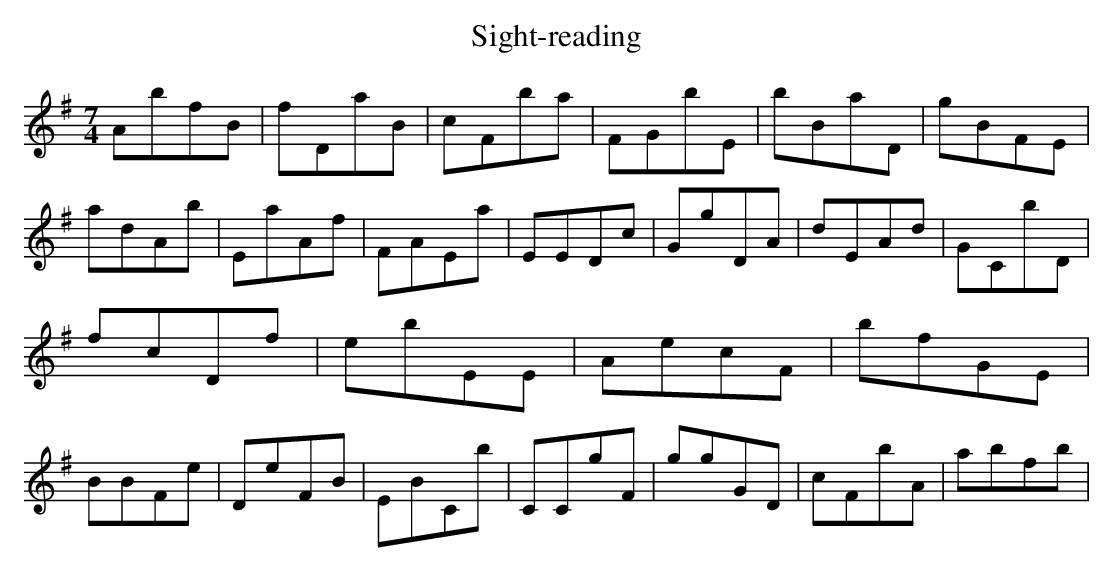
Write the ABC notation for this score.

X:1
T:Sight-reading
M: 7/4
K: G
AbfB|fDaB|cFba|FGbE|bBaD|gBFE|adAb|EaAf|FAEa|EEDc|GgDA|dEAd|GCbD|fcDf|ebEE|AecF|bfGE|BBFe|DeFB|EBCb|CCgF|ggGD|cFbA|abfb|
